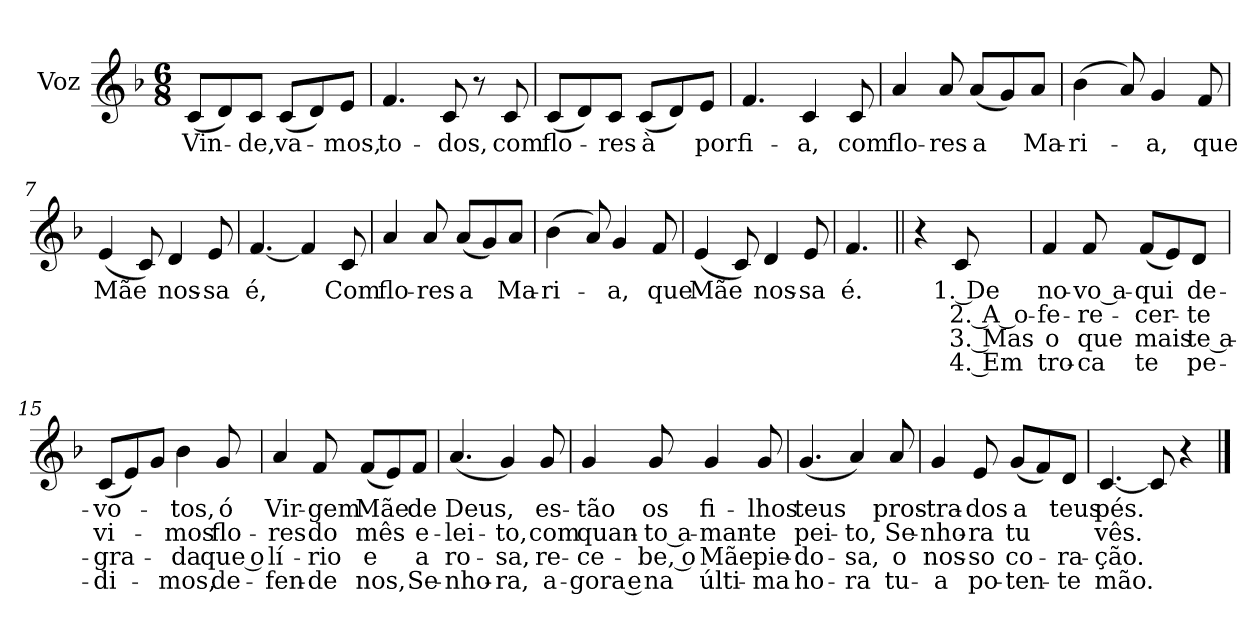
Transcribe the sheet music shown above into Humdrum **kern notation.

**kern	**text	**text	**text	**text
*part1	*part1	*part1	*part1	*part1
*staff1	*staff1	*staff1	*staff1	*staff1
*I"Voz	*	*	*	*
*I'Vo.	*	*	*	*
*clefG2	*	*	*	*
*k[b-]	*	*	*	*
*M6/8	*	*	*	*
*MM90	*	*	*	*
=1	=1	=1	=1	=1
!	!LO:LY:b	!	!	!
(<8c/L	Vin-	.	.	.
8d/)	.	.	.	.
!	!LO:LY:b	!	!	!
8c/J	-de,	.	.	.
!	!LO:LY:b	!	!	!
(<8c/L	va-	.	.	.
8d/)	.	.	.	.
!	!LO:LY:b	!	!	!
8e/J	-mos,	.	.	.
=2	=2	=2	=2	=2
!	!LO:LY:b	!	!	!
4.f/	to-	.	.	.
!	!LO:LY:b	!	!	!
8c/	-dos,	.	.	.
8r	.	.	.	.
!	!LO:LY:b	!	!	!
8c/	com	.	.	.
=3	=3	=3	=3	=3
!	!LO:LY:b	!	!	!
(<8c/L	flo-	.	.	.
8d/)	.	.	.	.
!	!LO:LY:b	!	!	!
8c/J	-res	.	.	.
!	!LO:LY:b	!	!	!
(<8c/L	à	.	.	.
8d/)	.	.	.	.
!	!LO:LY:b	!	!	!
8e/J	por	.	.	.
=4	=4	=4	=4	=4
!	!LO:LY:b	!	!	!
4.f/	fi-	.	.	.
!	!LO:LY:b	!	!	!
4c/	-a,	.	.	.
!	!LO:LY:b	!	!	!
8c/	com	.	.	.
=5	=5	=5	=5	=5
!	!LO:LY:b	!	!	!
4a/	flo-	.	.	.
!	!LO:LY:b	!	!	!
8a/	-res	.	.	.
!	!LO:LY:b	!	!	!
(<8a/L	a	.	.	.
8g/)	.	.	.	.
!	!LO:LY:b	!	!	!
8a/J	Ma-	.	.	.
!!LO:LB:g=z
=6	=6	=6	=6	=6
!	!LO:LY:b	!	!	!
(>4b-\	-ri-	.	.	.
8a/)	.	.	.	.
!	!LO:LY:b	!	!	!
4g/	-a,	.	.	.
!	!LO:LY:b	!	!	!
8f/	que	.	.	.
=7	=7	=7	=7	=7
!	!LO:LY:b	!	!	!
(<4e/	Mãe	.	.	.
8c/)	.	.	.	.
!	!LO:LY:b	!	!	!
4d/	nos-	.	.	.
!	!LO:LY:b	!	!	!
8e/	-sa	.	.	.
=8	=8	=8	=8	=8
!	!LO:LY:b	!	!	!
[4.f/	é,	.	.	.
4f/]	.	.	.	.
!	!LO:LY:b	!	!	!
8c/	Com	.	.	.
=9	=9	=9	=9	=9
!	!LO:LY:b	!	!	!
4a/	flo-	.	.	.
!	!LO:LY:b	!	!	!
8a/	-res	.	.	.
!	!LO:LY:b	!	!	!
(<8a/L	a	.	.	.
8g/)	.	.	.	.
!	!LO:LY:b	!	!	!
8a/J	Ma-	.	.	.
=10	=10	=10	=10	=10
!	!LO:LY:b	!	!	!
(>4b-\	-ri-	.	.	.
8a/)	.	.	.	.
!	!LO:LY:b	!	!	!
4g/	-a,	.	.	.
!	!LO:LY:b	!	!	!
8f/	que	.	.	.
!!LO:LB:g=z
=11	=11	=11	=11	=11
!	!LO:LY:b	!	!	!
(<4e/	Mãe	.	.	.
8c/)	.	.	.	.
!	!LO:LY:b	!	!	!
4d/	nos-	.	.	.
!	!LO:LY:b	!	!	!
8e/	-sa	.	.	.
=12	=12	=12	=12	=12
!	!LO:LY:b	!	!	!
4.f/	é.	.	.	.
=13||	=13||	=13||	=13||	=13||
4r	.	.	.	.
!	!LO:LY:b	!LO:LY:b	!LO:LY:b	!LO:LY:b
8c/	1. De	2. A o-	3. Mas	4. Em
=14	=14	=14	=14	=14
!	!LO:LY:b	!LO:LY:b	!LO:LY:b	!LO:LY:b
4f/	no-	-fe-	o	tro-
!	!LO:LY:b	!LO:LY:b	!LO:LY:b	!LO:LY:b
8f/	-vo a-	-re-	que	-ca
!	!LO:LY:b	!LO:LY:b	!LO:LY:b	!LO:LY:b
(<8f/L	-qui	-cer-	mais	te
8e/)	.	.	.	.
!	!LO:LY:b	!LO:LY:b	!LO:LY:b	!LO:LY:b
8d/J	de-	-te	te a-	pe-
=15	=15	=15	=15	=15
!	!LO:LY:b	!LO:LY:b	!LO:LY:b	!LO:LY:b
(<8c/L	-vo-	vi-	-gra-	-di-
8e/)	.	.	.	.
8g/J	.	.	.	.
!	!LO:LY:b	!LO:LY:b	!LO:LY:b	!LO:LY:b
4b-\	-tos,	-mos	-da	-mos,
!	!LO:LY:b	!LO:LY:b	!LO:LY:b	!LO:LY:b
8g/	ó	flo-	que o	de-
=16	=16	=16	=16	=16
!	!LO:LY:b	!LO:LY:b	!LO:LY:b	!LO:LY:b
4a/	Vir-	-res	lí-	-fen-
!	!LO:LY:b	!LO:LY:b	!LO:LY:b	!LO:LY:b
8f/	-gem	do	-rio	-de
!	!LO:LY:b	!LO:LY:b	!LO:LY:b	!LO:LY:b
(<8f/L	Mãe	mês	e	-nos,
8e/)	.	.	.	.
!	!LO:LY:b	!LO:LY:b	!LO:LY:b	!LO:LY:b
8f/J	de	e-	a	Se-
=17	=17	=17	=17	=17
!	!LO:LY:b	!LO:LY:b	!LO:LY:b	!LO:LY:b
(<4.a/	Deus,	-lei-	ro-	-nho-
!	!	!LO:LY:b	!LO:LY:b	!LO:LY:b
4g/)	.	-to,	-sa,	-ra,
!	!LO:LY:b	!LO:LY:b	!LO:LY:b	!LO:LY:b
8g/	es-	com	re-	a-
!!LO:LB:g=z
=18	=18	=18	=18	=18
!	!LO:LY:b	!LO:LY:b	!LO:LY:b	!LO:LY:b
4g/	-tão	quan-	-ce-	-gora e
!	!LO:LY:b	!LO:LY:b	!LO:LY:b	!LO:LY:b
8g/	os	-to a-	-be, o	na
!	!LO:LY:b	!LO:LY:b	!LO:LY:b	!LO:LY:b
4g/	fi-	-man-	Mãe	últi-
!	!LO:LY:b	!LO:LY:b	!LO:LY:b	!LO:LY:b
8g/	-lhos	-te	pie-	-ma
=19	=19	=19	=19	=19
!	!LO:LY:b	!LO:LY:b	!LO:LY:b	!LO:LY:b
(<4.g/	teus	pei-	-do-	ho-
!	!	!LO:LY:b	!LO:LY:b	!LO:LY:b
4a/)	.	-to,	-sa,	-ra
!	!LO:LY:b	!LO:LY:b	!LO:LY:b	!LO:LY:b
8a/	pros-	Se-	o	tu-
=20	=20	=20	=20	=20
!	!LO:LY:b	!LO:LY:b	!LO:LY:b	!LO:LY:b
4g/	-tra-	-nho-	nos-	-a
!	!LO:LY:b	!LO:LY:b	!LO:LY:b	!LO:LY:b
8e/	-dos	-ra	-so	po-
!	!LO:LY:b	!LO:LY:b	!LO:LY:b	!LO:LY:b
(<8g/L	a	tu	co-	-ten-
8f/)	.	.	.	.
!	!LO:LY:b	!	!LO:LY:b	!LO:LY:b
8d/J	teus	.	-ra-	-te
=21	=21	=21	=21	=21
!	!LO:LY:b	!LO:LY:b	!LO:LY:b	!LO:LY:b
[4.c/	pés.	vês.	-ção.	mão.
8c/]	.	.	.	.
4r	.	.	.	.
==	==	==	==	==
*-	*-	*-	*-	*-
